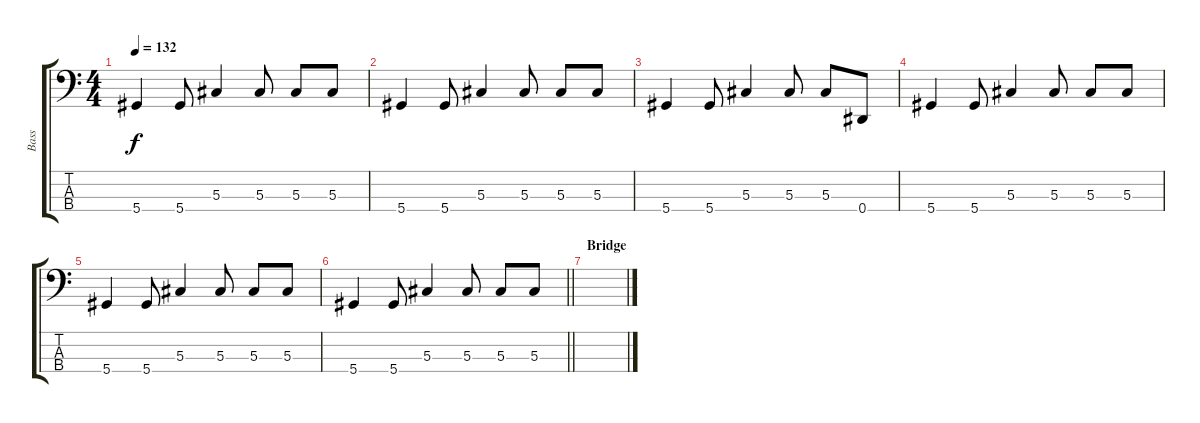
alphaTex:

\track ("Bass" "Bass") {instrument electricbassfinger}
\staff {score tabs}
\tuning (Gb2 Db2 Ab1 Eb1) {hide}
\ts (4 4)
\tempo 132
\clef f4
\ks c
5.4.4{dy f} 5.4.8 5.3.4 5.3.8 5.3.8 5.3.8 |
5.4.4 5.4.8 5.3.4 5.3.8 5.3.8 5.3.8 |
5.4.4 5.4.8 5.3.4 5.3.8 5.3.8 0.4.8 |
5.4.4 5.4.8 5.3.4 5.3.8 5.3.8 5.3.8 |
5.4.4 5.4.8 5.3.4 5.3.8 5.3.8 5.3.8 |
\barLineRight lightlight
5.4.4 5.4.8 5.3.4 5.3.8 5.3.8 5.3.8 |
\section ("" "Bridge")
